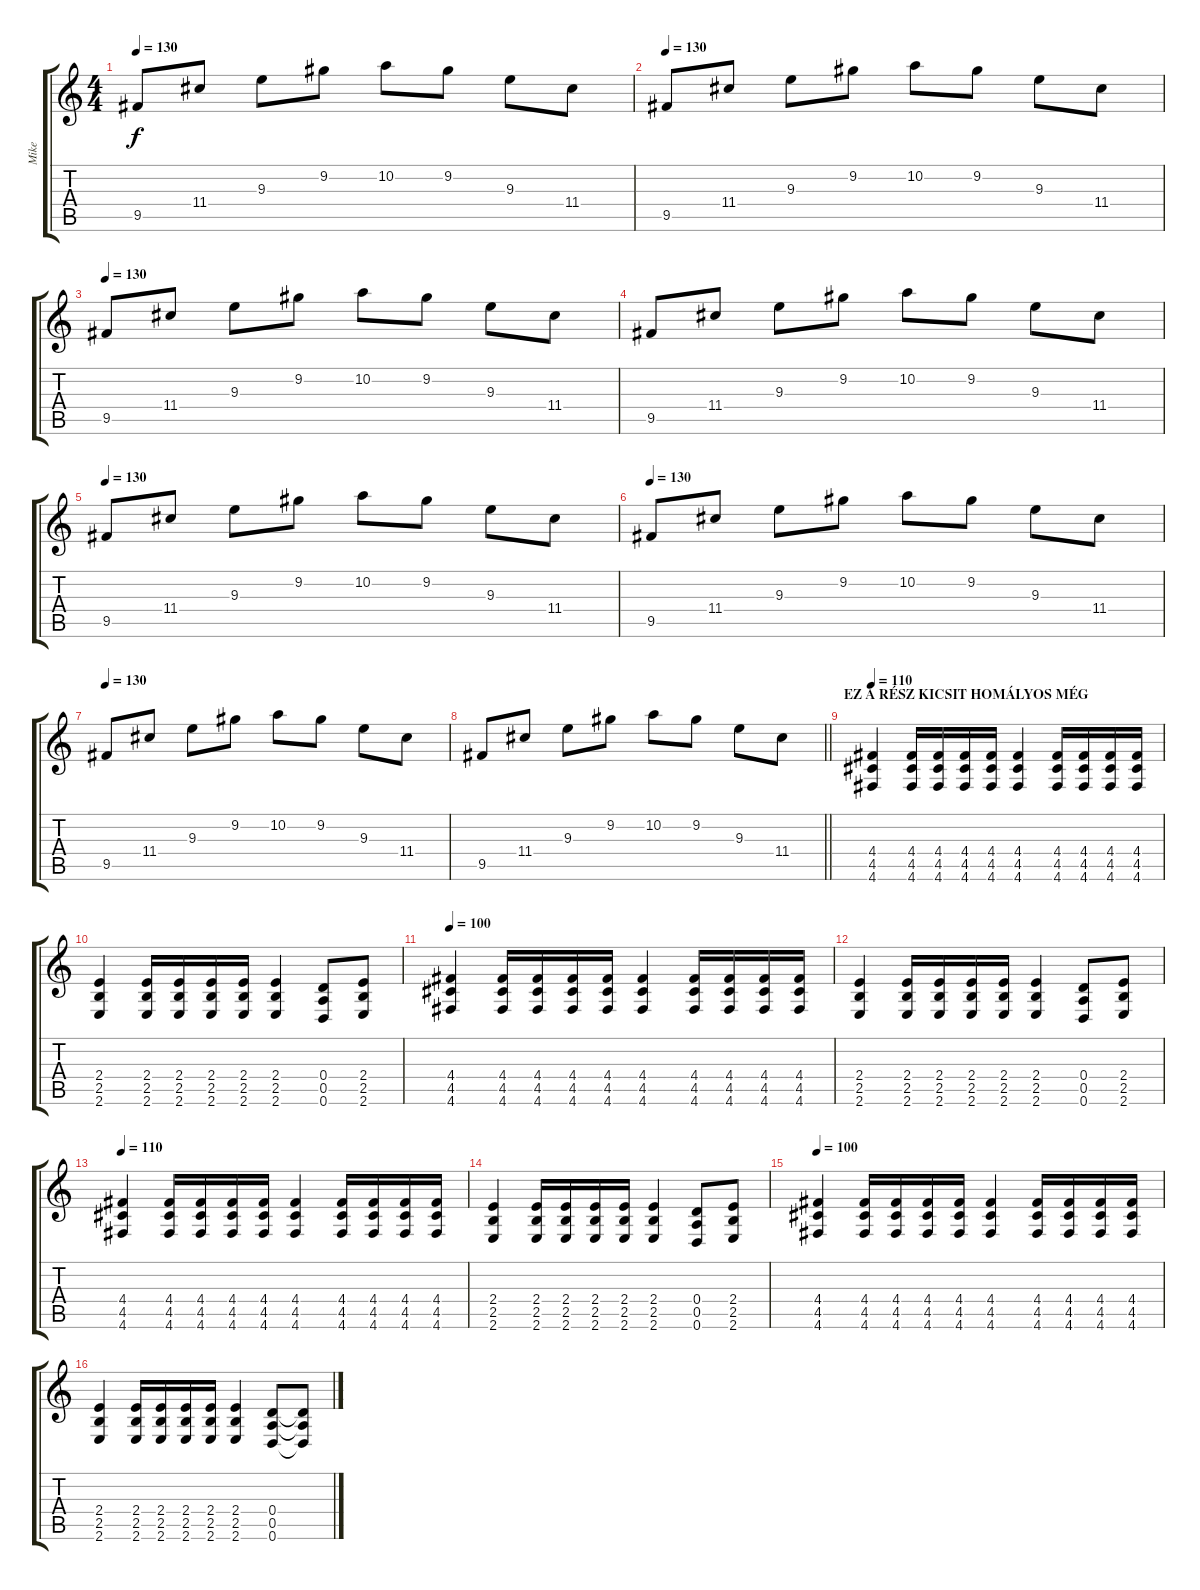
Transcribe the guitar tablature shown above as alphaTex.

\track ("Mike" "Mike") {instrument distortionguitar}
\staff {score tabs}
\tuning (E4 B3 G3 D3 A2 D2) {hide}
\ts (4 4)
\tempo 130
\clef g2
\ks c
9.5.8{dy f} 11.4.8 9.3.8 9.2.8 10.2.8 9.2.8 9.3.8 11.4.8 |
\tempo 130
9.5.8 11.4.8 9.3.8 9.2.8 10.2.8 9.2.8 9.3.8 11.4.8 |
\tempo 130
9.5.8 11.4.8 9.3.8 9.2.8 10.2.8 9.2.8 9.3.8 11.4.8 |
9.5.8 11.4.8 9.3.8 9.2.8 10.2.8 9.2.8 9.3.8 11.4.8 |
\tempo 130
9.5.8 11.4.8 9.3.8 9.2.8 10.2.8 9.2.8 9.3.8 11.4.8 |
\tempo 130
9.5.8 11.4.8 9.3.8 9.2.8 10.2.8 9.2.8 9.3.8 11.4.8 |
\tempo 130
9.5.8 11.4.8 9.3.8 9.2.8 10.2.8 9.2.8 9.3.8 11.4.8 |
\barLineRight lightlight
9.5.8 11.4.8 9.3.8 9.2.8 10.2.8 9.2.8 9.3.8 11.4.8 |
\section ("" "EZ A RÉSZ KICSIT HOMÁLYOS MÉG")
\tempo 100
\tempo 110
(4.4 4.5 4.6).4 (4.4 4.5 4.6).16 (4.4 4.5 4.6).16 (4.4 4.5 4.6).16 (4.4 4.5 4.6).16 (4.4 4.5 4.6).4 (4.4 4.5 4.6).16 (4.4 4.5 4.6).16 (4.4 4.5 4.6).16 (4.4 4.5 4.6).16 |
(2.4 2.5 2.6).4 (2.4 2.5 2.6).16 (2.4 2.5 2.6).16 (2.4 2.5 2.6).16 (2.4 2.5 2.6).16 (2.4 2.5 2.6).4 (0.4 0.5 0.6).8 (2.4 2.5 2.6).8 |
\tempo 100
(4.4 4.5 4.6).4 (4.4 4.5 4.6).16 (4.4 4.5 4.6).16 (4.4 4.5 4.6).16 (4.4 4.5 4.6).16 (4.4 4.5 4.6).4 (4.4 4.5 4.6).16 (4.4 4.5 4.6).16 (4.4 4.5 4.6).16 (4.4 4.5 4.6).16 |
(2.4 2.5 2.6).4 (2.4 2.5 2.6).16 (2.4 2.5 2.6).16 (2.4 2.5 2.6).16 (2.4 2.5 2.6).16 (2.4 2.5 2.6).4 (0.4 0.5 0.6).8 (2.4 2.5 2.6).8 |
\tempo 100
\tempo 110
(4.4 4.5 4.6).4 (4.4 4.5 4.6).16 (4.4 4.5 4.6).16 (4.4 4.5 4.6).16 (4.4 4.5 4.6).16 (4.4 4.5 4.6).4 (4.4 4.5 4.6).16 (4.4 4.5 4.6).16 (4.4 4.5 4.6).16 (4.4 4.5 4.6).16 |
(2.4 2.5 2.6).4 (2.4 2.5 2.6).16 (2.4 2.5 2.6).16 (2.4 2.5 2.6).16 (2.4 2.5 2.6).16 (2.4 2.5 2.6).4 (0.4 0.5 0.6).8 (2.4 2.5 2.6).8 |
\tempo 100
(4.4 4.5 4.6).4 (4.4 4.5 4.6).16 (4.4 4.5 4.6).16 (4.4 4.5 4.6).16 (4.4 4.5 4.6).16 (4.4 4.5 4.6).4 (4.4 4.5 4.6).16 (4.4 4.5 4.6).16 (4.4 4.5 4.6).16 (4.4 4.5 4.6).16 |
(2.4 2.5 2.6).4 (2.4 2.5 2.6).16 (2.4 2.5 2.6).16 (2.4 2.5 2.6).16 (2.4 2.5 2.6).16 (2.4 2.5 2.6).4 (0.4 0.5 0.6).8 (0.4{t} 0.5{t} 0.6{t}).8
